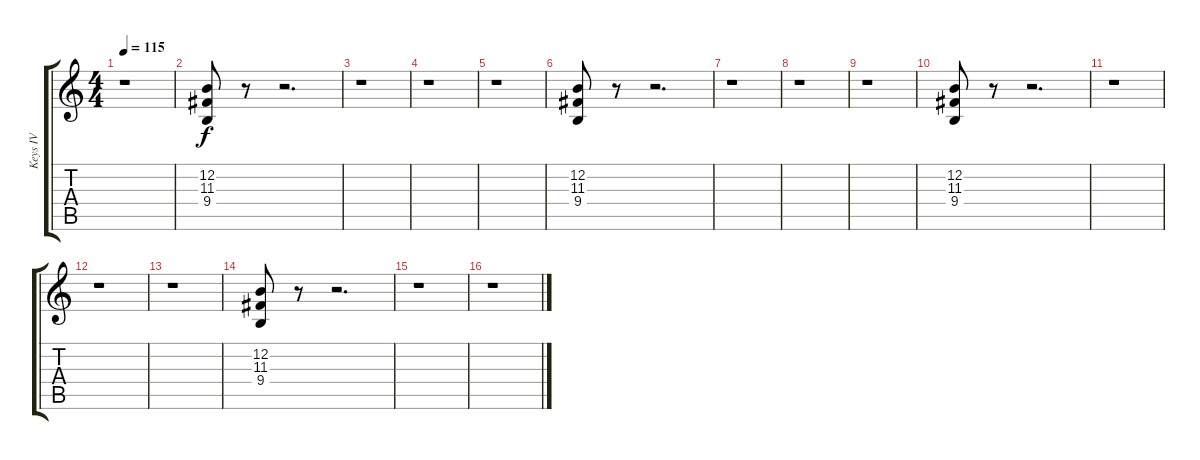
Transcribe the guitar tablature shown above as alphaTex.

\track ("Keys IV" "Keys IV") {instrument pad3polysynth}
\staff {score tabs}
\tuning (E4 B3 G3 D3 A2 E2) {hide}
\ts (4 4)
\tempo 115
\clef g2
\ks c
r.1{dy f} |
(12.2 11.3 9.4).8 r.8 r.2{d} |
r.1 |
r.1 |
r.1 |
(12.2 11.3 9.4).8 r.8 r.2{d} |
r.1 |
r.1 |
r.1 |
(12.2 11.3 9.4).8 r.8 r.2{d} |
r.1 |
r.1 |
r.1 |
(12.2 11.3 9.4).8 r.8 r.2{d} |
r.1 |
r.1
